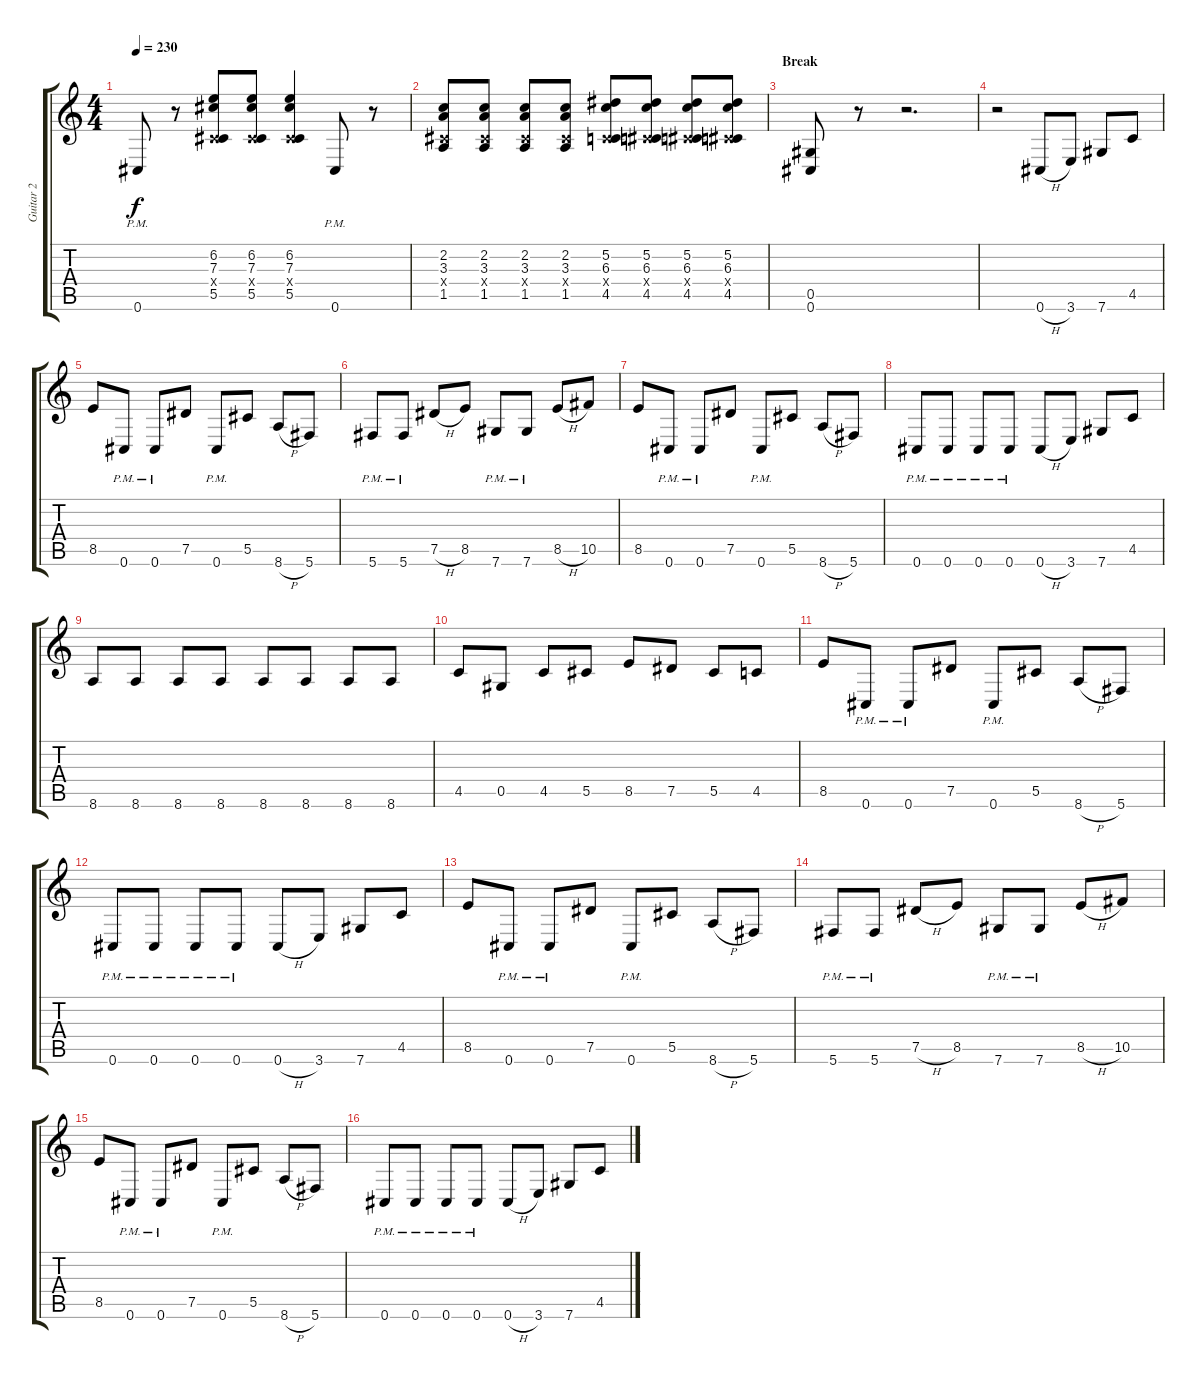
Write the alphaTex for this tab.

\track ("Guitar 2" "Guitar 2") {instrument distortionguitar}
\staff {score tabs}
\tuning (Eb4 Bb3 Gb3 Db3 Ab2 Db2) {hide}
\ts (4 4)
\tempo 230
\clef g2
\ks c
0.6{pm}.8{dy f} r.8 (6.2 7.3 0.4{x} 5.5).8 (6.2 7.3 0.4{x} 5.5).8 (6.2 7.3 0.4{x} 5.5).4 0.6{pm}.8 r.8 |
(2.2 3.3 0.4{x} 1.5).8 (2.2 3.3 0.4{x} 1.5).8 (2.2 3.3 0.4{x} 1.5).8 (2.2 3.3 0.4{x} 1.5).8 (5.2 6.3 0.4{x} 4.5).8 (5.2 6.3 0.4{x} 4.5).8 (5.2 6.3 0.4{x} 4.5).8 (5.2 6.3 0.4{x} 4.5).8 |
\section ("" "Break")
(0.5 0.6).8{volume 13 instrument overdrivenguitar} r.8 r.2{d} |
r.2 0.6{h}.8 3.6.8 7.6.8 4.5.8 |
8.5.8 0.6{pm}.8 0.6{pm}.8 7.5.8 0.6{pm}.8 5.5.8 8.6{h}.8 5.6.8 |
5.6{pm}.8 5.6{pm}.8 7.5{h}.8 8.5.8 7.6{pm}.8 7.6{pm}.8 8.5{h}.8 10.5.8 |
8.5.8 0.6{pm}.8 0.6{pm}.8 7.5.8 0.6{pm}.8 5.5.8 8.6{h}.8 5.6.8 |
0.6{pm}.8 0.6{pm}.8 0.6{pm}.8 0.6{pm}.8 0.6{h}.8 3.6.8 7.6.8 4.5.8 |
8.6.8 8.6.8 8.6.8 8.6.8 8.6.8 8.6.8 8.6.8 8.6.8 |
4.5.8 0.5.8 4.5.8 5.5.8 8.5.8 7.5.8 5.5.8 4.5.8 |
8.5.8 0.6{pm}.8 0.6{pm}.8 7.5.8 0.6{pm}.8 5.5.8 8.6{h}.8 5.6.8 |
0.6{pm}.8 0.6{pm}.8 0.6{pm}.8 0.6{pm}.8 0.6{h}.8 3.6.8 7.6.8 4.5.8 |
8.5.8 0.6{pm}.8 0.6{pm}.8 7.5.8 0.6{pm}.8 5.5.8 8.6{h}.8 5.6.8 |
5.6{pm}.8 5.6{pm}.8 7.5{h}.8 8.5.8 7.6{pm}.8 7.6{pm}.8 8.5{h}.8 10.5.8 |
8.5.8 0.6{pm}.8 0.6{pm}.8 7.5.8 0.6{pm}.8 5.5.8 8.6{h}.8 5.6.8 |
0.6{pm}.8 0.6{pm}.8 0.6{pm}.8 0.6{pm}.8 0.6{h}.8 3.6.8 7.6.8 4.5.8
